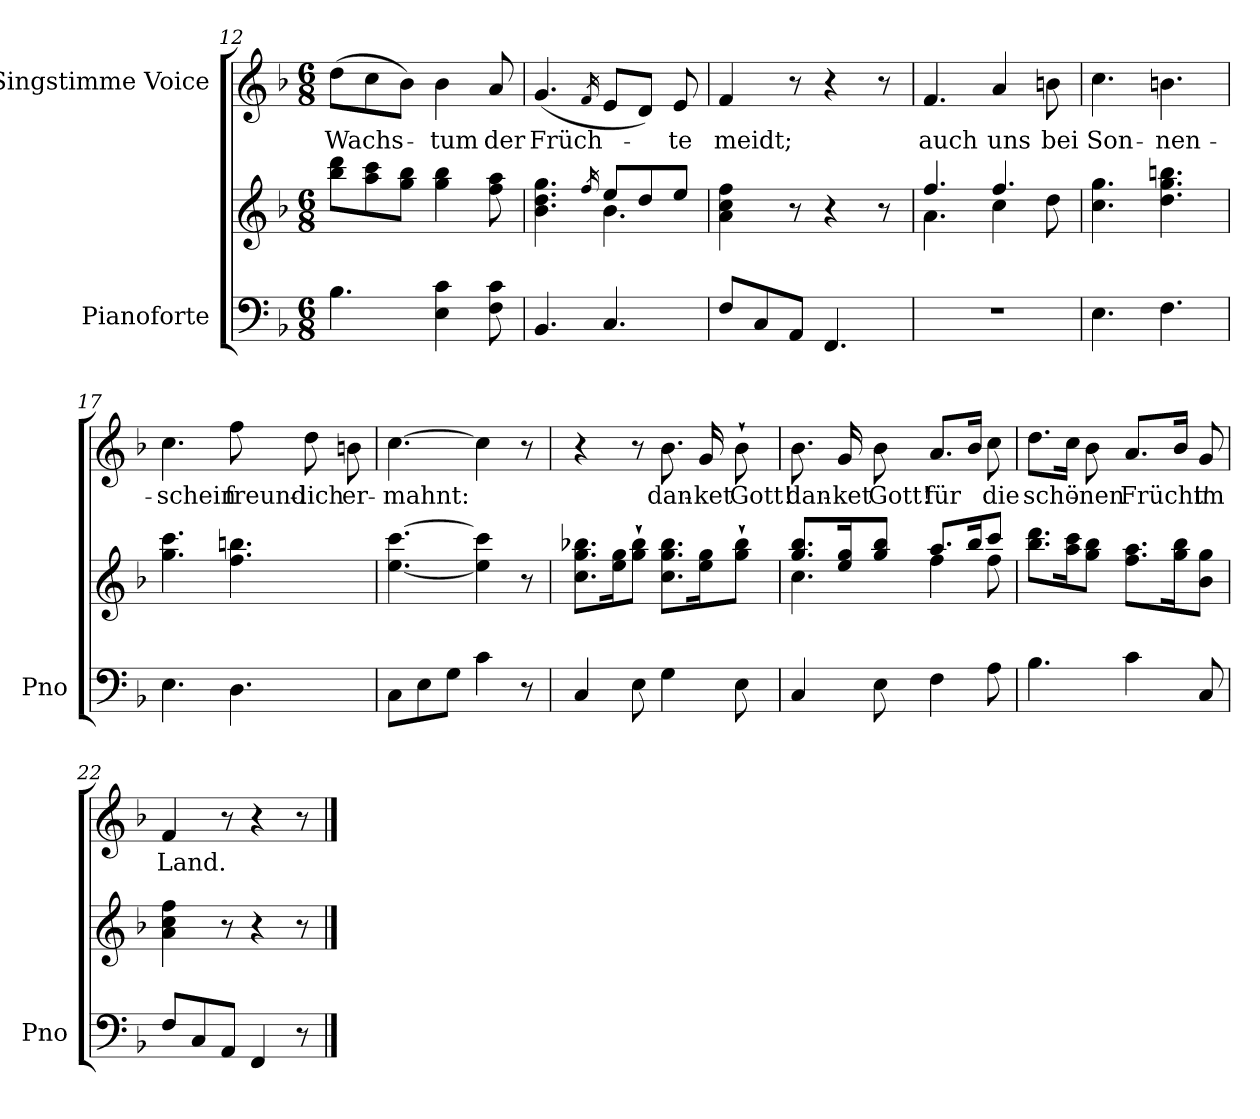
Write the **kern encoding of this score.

**kern	**kern	**kern	**text
*part2	*part2	*part1	*part1
*staff3	*staff2	*staff1	*staff1
*I"Pianoforte	*	*I"Singstimme Voice	*
*I'Pno	*	*	*
*clefF4	*clefG2	*clefG2	*
*k[b-]	*k[b-]	*k[b-]	*
*M6/8	*M6/8	*M6/8	*
=12	=12	=12	=12
4.B-\	8bb-\ 8ddd\L	(8dd\L	Wachs-
.	8aa\ 8ccc\	8cc\	.
.	8gg\ 8bb-\J	8b-\J)	.
4E\ 4c\	4gg\ 4bb-\	4b-\	-tum
8F\ 8c\	8ff\ 8aa\	8a/	der
=13	=13	=13	=13
*	*^	*	*
4.BB-/	4.b-\ 4.dd\ 4.gg\	4.ryy	(4.g/	Früch-
.	16qff/	.	16qf/	.
4.C/	8ee/L	4.b-\	8e/L	.
.	8dd/	.	8d/J)	.
.	8ee/J	.	8e/	-te
*	*v	*v	*	*
=14	=14	=14	=14
8F/L	4a\ 4cc\ 4ff\	4f/	meidt;
8C/	.	.	.
8AA/J	8r	8r	.
4.FF/	4r	4r	.
.	8r	8r	.
=15	=15	=15	=15
*	*^	*	*
2.r	4.ff/	4.a\	4.f/	auch
.	4.ff/	4cc\	4a/	uns
.	.	8dd\	8bn\	bei
*	*v	*v	*	*
=16	=16	=16	=16
4.E\	4.cc\ 4.gg\	4.cc\	Son-
4.F\	4.dd\ 4.gg\ 4.bbn\	4.bn\	-nen-
=17	=17	=17	=17
4.E\	4.gg\ 4.ccc\	4.cc\	-schein
4.D\	4.ff\ 4.bbn\	8ff\	freund-
.	.	8dd\	-lich
.	.	8bn\	er-
=18	=18	=18	=18
8C\L	[4.ee\ [4.ccc\	[4.cc\	-mahnt:
8E\	.	.	.
8G\J	.	.	.
4c\	4ee\] 4ccc\]	4cc\]	.
8r	8r	8r	.
=19	=19	=19	=19
4C/	8.cc\ 8.gg\ 8.bb-X\L	4r	.
.	16ee\ 16gg\K	.	.
8E\	8gg\` 8bb-\`J	8r	.
4G\	8.cc\ 8.gg\ 8.bb-\L	8.b-\	dan-
.	16ee\ 16gg\K	16g/	-ket
8E\	8gg\` 8bb-\`J	8b-`\	Gott!
=20	=20	=20	=20
*	*^	*	*
4C/	8.gg/ 8.bb-/L	4.cc\	8.b-\	dan-
.	16ee/ 16gg/K	.	16g/	-ket
8E\	8gg/ 8bb-/J	.	8b-\	Gott!
4F\	8.aa/L	4ff\	8.a/L	für
.	16bb-/K	.	16b-/Jk	.
8A\	8ccc/J	8ff\	8cc\	die
*	*v	*v	*	*
=21	=21	=21	=21
4.B-\	8.bb-\ 8.ddd\L	8.dd\L	schö-
.	16aa\ 16ccc\K	16cc\Jk	.
.	8gg\ 8bb-\J	8b-\	-nen
4c\	8.ff\ 8.aa\L	8.a/L	Frücht'
.	16gg\ 16bb-\K	16b-/Jk	.
8C/	8b-\ 8gg\J	8g/	im
=22	=22	=22	=22
8F/L	4a\ 4cc\ 4ff\	4f/	Land.
8C/	.	.	.
8AA/J	8r	8r	.
4FF/	4r	4r	.
8r	8r	8r	.
==	==	==	==
*-	*-	*-	*-
